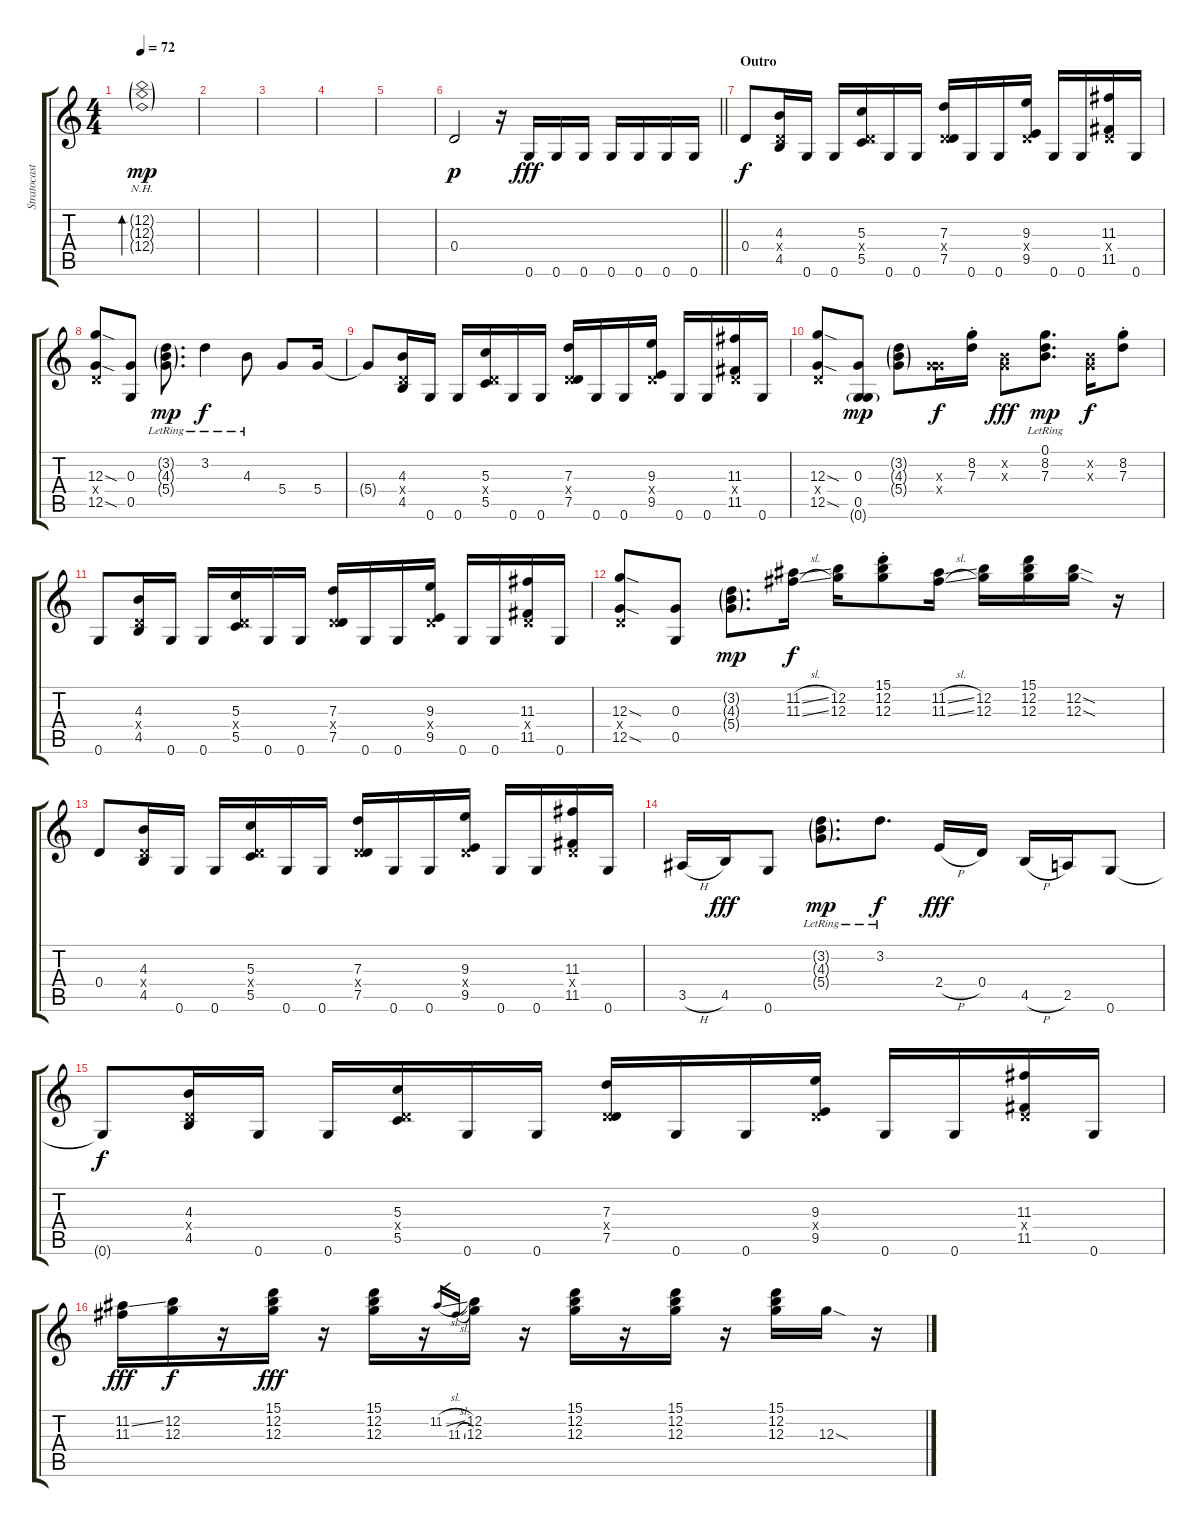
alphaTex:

\track ("Stratocaster (open G tuning)" "Stratocast") {instrument electricguitarclean}
\staff {score tabs}
\tuning (B3 B3 G3 D3 G2 G2) {hide}
\ts (4 4)
\tempo 72
\clef g2
\ks c
(12.2{nh g} 12.3{nh g} 12.4{nh g}).1{bd 240 dy mp} |
|
|
|
|
\barLineRight lightlight
0.4.2{dy p} r.16 0.6.16{dy fff} 0.6.16 0.6.16 0.6.16 0.6.16 0.6.16 0.6.16 |
\section ("" "Outro")
0.4.8{dy f} (4.3 0.4{x} 4.5).16 0.6.16 0.6.16 (5.3 0.4{x} 5.5).16 0.6.16 0.6.16 (7.3 0.4{x} 7.5).16 0.6.16 0.6.16 (9.3 0.4{x} 9.5).16 0.6.16 0.6.16 (11.3 0.4{x} 11.5).16 0.6.16 |
(12.3{sod} 0.4{x} 12.5{sod}).8 (0.3 0.5).8 (3.2{g} 4.3{g lr} 5.4{g lr}).8{d dy mp} 3.2{lr}.4{dy f} 4.3{lr}.8 5.4.8 5.4.16 |
5.4{t}.8 (4.3 0.4{x} 4.5).16 0.6.16 0.6.16 (5.3 0.4{x} 5.5).16 0.6.16 0.6.16 (7.3 0.4{x} 7.5).16 0.6.16 0.6.16 (9.3 0.4{x} 9.5).16 0.6.16 0.6.16 (11.3 0.4{x} 11.5).16 0.6.16 |
(12.3{sod} 0.4{x} 12.5{sod}).8 (0.3 0.5 0.6{g}).8{dy mp} (3.2{g} 4.3{g} 5.4{g}).8 (0.3{x} 5.4{x}).16{dy f} (8.2{st} 7.3{st}).16 (0.2{x} 0.3{x}).8{dy fff} (0.1 8.2 7.3{lr}).8{d dy mp} (0.2{x} 0.3{x}).16{dy f} (8.2{st} 7.3{st}).8 |
0.6.8 (4.3 0.4{x} 4.5).16 0.6.16 0.6.16 (5.3 0.4{x} 5.5).16 0.6.16 0.6.16 (7.3 0.4{x} 7.5).16 0.6.16 0.6.16 (9.3 0.4{x} 9.5).16 0.6.16 0.6.16 (11.3 0.4{x} 11.5).16 0.6.16 |
(12.3{sod} 0.4{x} 12.5{sod}).8 (0.3 0.5).8 (3.2{g} 4.3{g} 5.4{g}).8{d dy mp} (11.2{sl} 11.3{sl}).16{dy f} (12.2 12.3).16 (15.1{st} 12.2{st} 12.3{st}).8 (11.2{sl} 11.3{sl}).16 (12.2 12.3).16 (15.1 12.2 12.3).16 (12.2{sod} 12.3{sod}).16 r.16 |
0.4.8 (4.3 0.4{x} 4.5).16 0.6.16 0.6.16 (5.3 0.4{x} 5.5).16 0.6.16 0.6.16 (7.3 0.4{x} 7.5).16 0.6.16 0.6.16 (9.3 0.4{x} 9.5).16 0.6.16 0.6.16 (11.3 0.4{x} 11.5).16 0.6.16 |
3.5{h}.16 4.5.16{dy fff} 0.6.8 (3.2{g} 4.3{g lr} 5.4{g lr}).8{d dy mp} 3.2{lr}.8{d dy f} 2.4{h}.16{dy fff} 0.4.16 4.5{h}.16 2.5.16 0.6.8 |
0.6{t}.8{dy f} (4.3 0.4{x} 4.5).16 0.6.16 0.6.16 (5.3 0.4{x} 5.5).16 0.6.16 0.6.16 (7.3 0.4{x} 7.5).16 0.6.16 0.6.16 (9.3 0.4{x} 9.5).16 0.6.16 0.6.16 (11.3 0.4{x} 11.5).16 0.6.16 |
(11.2{ss} 11.3).16{dy fff} (12.2 12.3).16{dy f} r.16 (15.1 12.2 12.3).16{dy fff} r.16{volume 0} (15.1 12.2 12.3).16 r.16 11.2{sl}.16{gr} 11.3{sl}.16{gr} (12.2 12.3).16 r.16 (15.1 12.2 12.3).16 r.16 (15.1 12.2 12.3).16 r.16 (15.1 12.2 12.3).16 12.3{sod}.16 r.16
